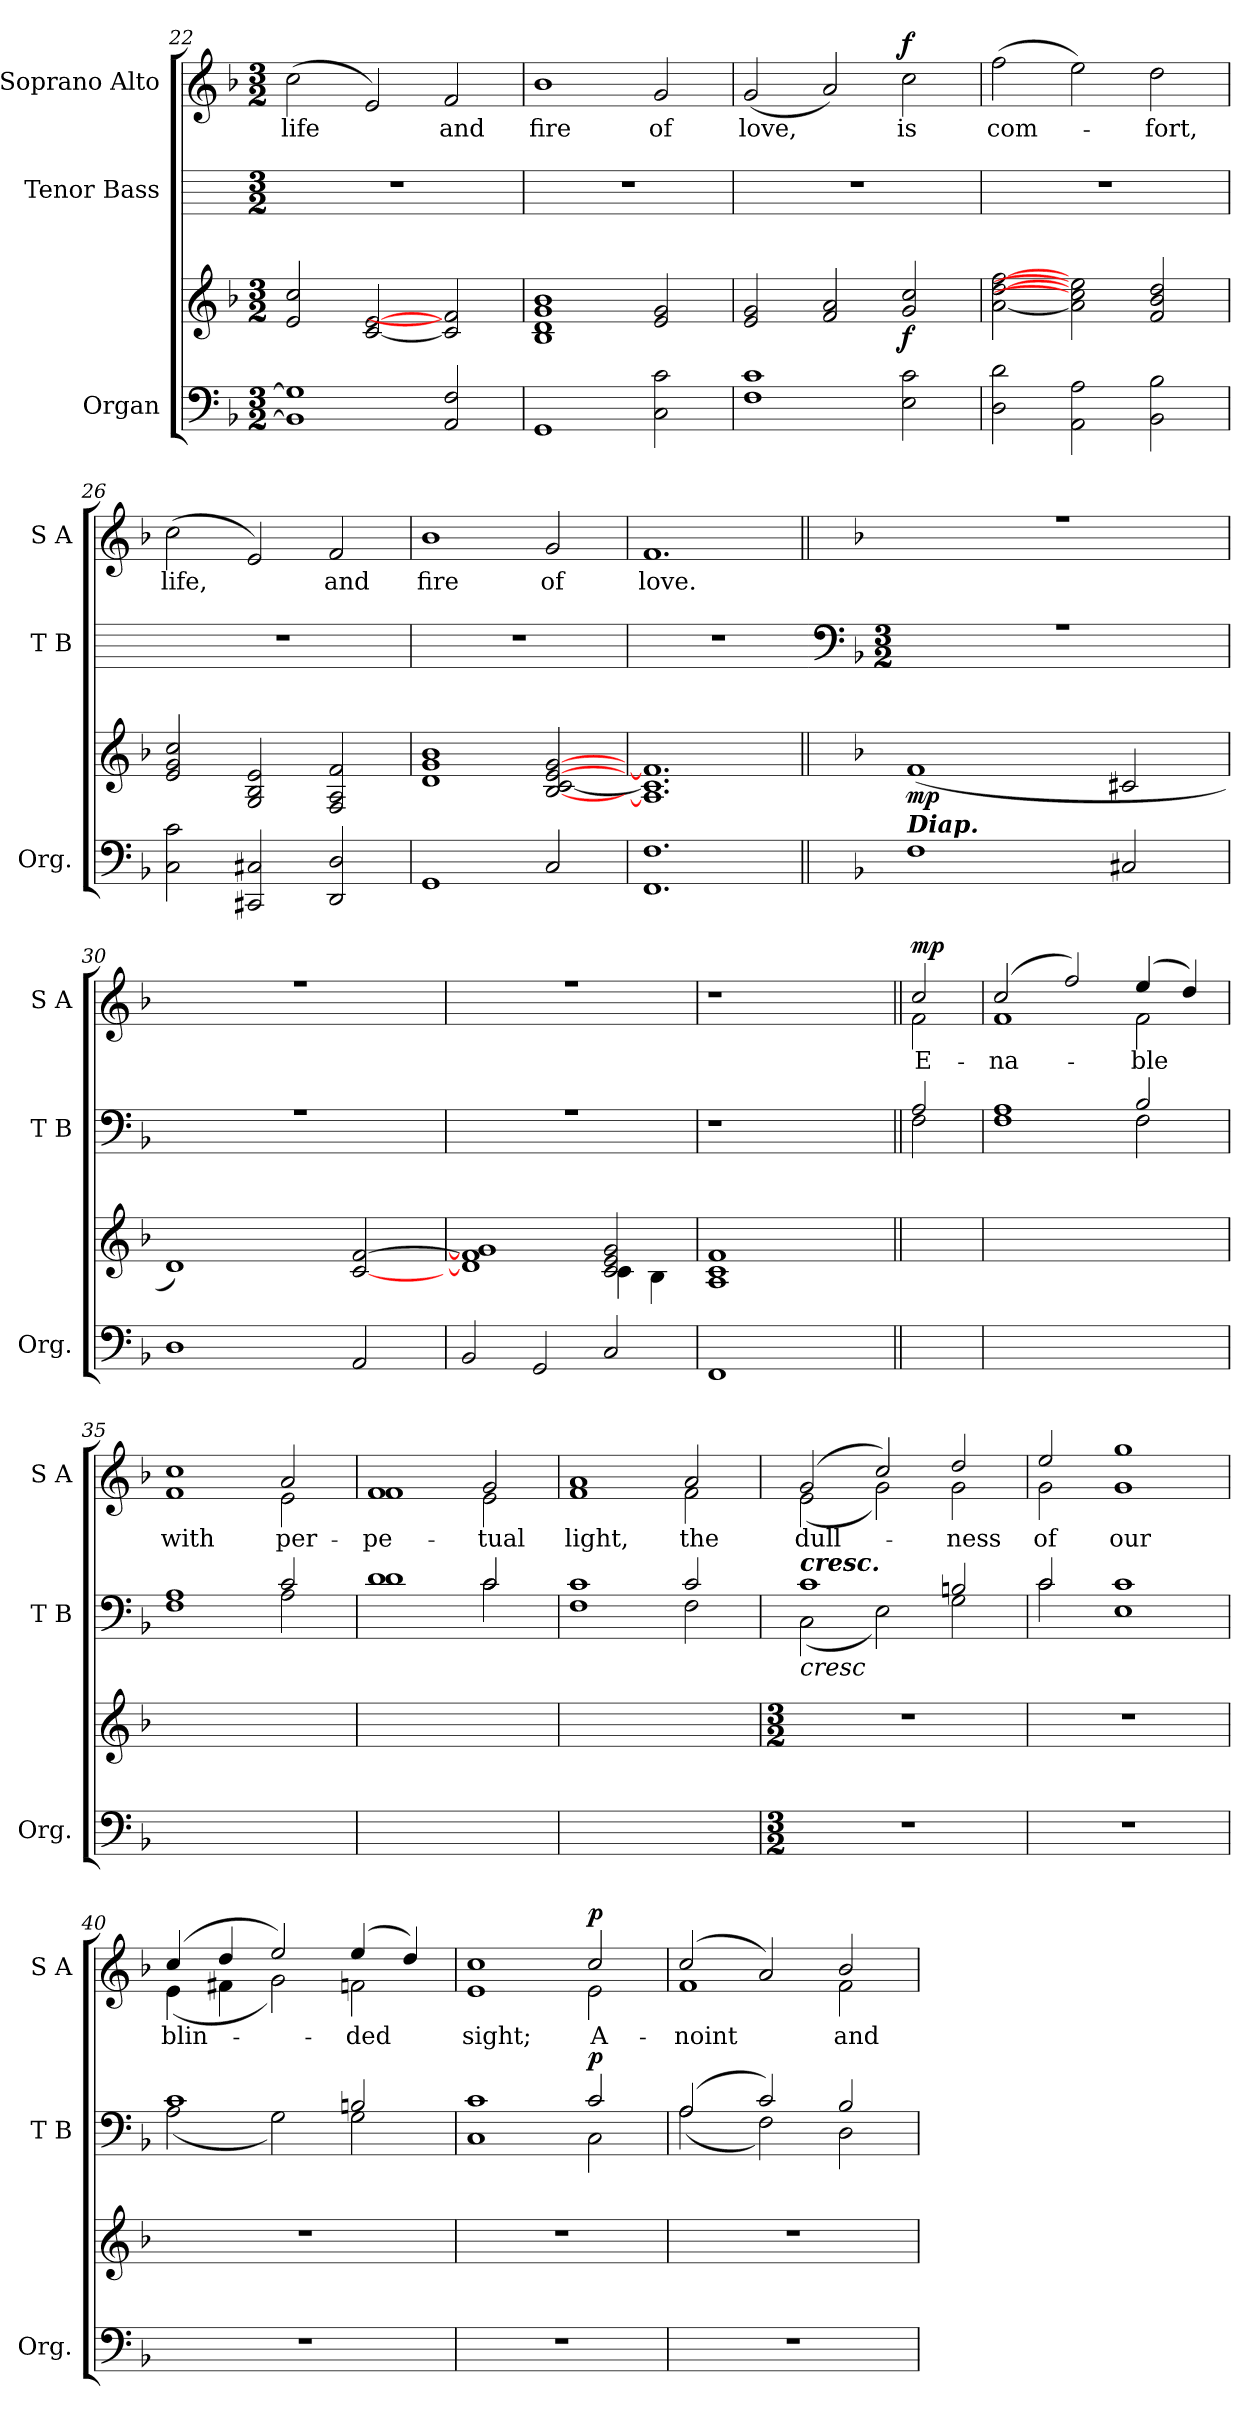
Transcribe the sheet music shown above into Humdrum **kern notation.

**kern	**kern	**dynam	**kern	**dynam	**kern	**text	**dynam
*part3	*part3	*part3	*part2	*part2	*part1	*part1	*part1
*staff4	*staff3	*staff3/4	*staff2	*staff2	*staff1	*staff1	*staff1
*I"Organ	*	*	*I"Tenor Bass	*	*I"Soprano Alto	*	*
*I'Org.	*	*	*I'T B	*	*I'S A	*	*
!!LO:LB:g=z
*clefF4	*clefG2	*	*	*	*clefG2	*	*
*k[b-]	*k[b-]	*	*	*	*k[b-]	*	*
*F:	*F:	*	*	*	*F:	*	*
*M3/2	*M3/2	*	*M3/2	*	*M3/2	*	*
=22	=22	=22	=22	=22	=22	=22	=22
!	!	!	!	!	!	!LO:LY:b	!
1BB-] 1G]	2e 2cc	.	1.r	.	(2cc	life	.
.	[2c [2e	.	.	.	2e)	.	.
!	!	!	!	!	!	!LO:LY:b	!
2AA 2F	2c] 2f]	.	.	.	2f	and	.
=23	=23	=23	=23	=23	=23	=23	=23
!	!	!	!	!	!	!LO:LY:b	!
1GG	1B- 1d 1g 1b-	.	1.r	.	1b-	fire	.
!	!	!	!	!	!	!LO:LY:b	!
2C\ 2c\	2e 2g	.	.	.	2g	of	.
=24	=24	=24	=24	=24	=24	=24	=24
!	!	!	!	!	!	!LO:LY:b	!
1F 1c	2e 2g	.	1.r	.	(<2g	love,	.
.	2f 2a	.	.	.	2a)	.	.
!	!	!LO:DY:b	!	!	!	!LO:LY:b	!LO:DY:b
2E\ 2c\	2g 2cc	f	.	.	2cc	is	f
=25	=25	=25	=25	=25	=25	=25	=25
!	!	!	!	!	!	!LO:LY:b	!
2D\ 2d\	[2a [2dd [2ff	.	1.r	.	(>2ff	com-	.
2AA\ 2A\	2a] 2cc] 2ee]	.	.	.	2ee)	.	.
!	!	!	!	!	!	!LO:LY:b	!
2BB-\ 2B-\	2f 2b- 2dd	.	.	.	2dd	fort,	.
=26	=26	=26	=26	=26	=26	=26	=26
!	!	!	!	!	!	!LO:LY:b	!
2C\ 2c\	2e 2g 2cc	.	1.r	.	(<2cc	life,	.
2CC#X 2C#X	2G 2B- 2e	.	.	.	2e)	.	.
!	!	!	!	!	!	!LO:LY:b	!
2DD 2D	2F 2A 2f	.	.	.	2f	and	.
=27	=27	=27	=27	=27	=27	=27	=27
!	!	!	!	!	!	!LO:LY:b	!
1GG	1d 1g 1b-	.	1.r	.	1b-	fire	.
!	!	!	!	!	!	!LO:LY:b	!
2C	[2B- [2c [2e [2g	.	.	.	2g	of	.
=28	=28	=28	=28	=28	=28	=28	=28
!	!	!	!	!	!	!LO:LY:b	!
1.FF 1.F	1.A] 1.c] 1.f]	.	1.r	.	1.f	love.	.
!!LO:LB:g=z
=29||	=29||	=29||	=29	=29||	=29||	=29||	=29||
*	*	*	*clefF4	*	*	*	*
*	*	*	*k[b-]	*	*	*	*
*	*	*	*F:	*	*	*	*
*	*	*	*M3/2	*	*	*	*
*	*^	*	*^	*	*^	*	*
!LO:TX:a:Bi:t=Diap.	!	!	!	!	!	!	!	!	!	!
!	!	!	!LO:DY:b	!LO:N:vis=1	!LO:N:vis=1	!	!LO:N:vis=1	!LO:N:vis=1	!	!
1F	(>1f/	4ryy	mp	1.r	1.ryy	.	1.r	1.ryy	.	.
.	.	4ryy	.	.	.	.	.	.	.	.
.	.	4ryy	.	.	.	.	.	.	.	.
.	.	4ryy	.	.	.	.	.	.	.	.
2C#X	2c#X/	4ryy	.	.	.	.	.	.	.	.
.	.	4ryy	.	.	.	.	.	.	.	.
=30	=30	=30	=30	=30	=30	=30	=30	=30	=30	=30
!	!	!	!	!LO:N:vis=1	!LO:N:vis=1	!	!LO:N:vis=1	!LO:N:vis=1	!	!
1D	1d/)	4ryy	.	1.r	1.ryy	.	1.r	1.ryy	.	.
.	.	4ryy	.	.	.	.	.	.	.	.
.	.	4ryy	.	.	.	.	.	.	.	.
.	.	4ryy	.	.	.	.	.	.	.	.
2AA	[2c/ [2f/	4ryy	.	.	.	.	.	.	.	.
.	.	4ryy	.	.	.	.	.	.	.	.
=31	=31	=31	=31	=31	=31	=31	=31	=31	=31	=31
!	!	!	!	!LO:N:vis=1	!LO:N:vis=1	!	!LO:N:vis=1	!LO:N:vis=1	!	!
2BB-	1d/] 1f/] 1g/]	1ryy	.	1.r	1.ryy	.	1.r	1.ryy	.	.
2GG	.	.	.	.	.	.	.	.	.	.
2C	2c/ 2e/ 2g/	4c\	.	.	.	.	.	.	.	.
.	.	4B-\	.	.	.	.	.	.	.	.
=32	=32	=32	=32	=32	=32	=32	=32	=32	=32	=32
1FF	1A/ 1c/ 1f/	4ryy	.	1r	1ryy	.	1r	1ryy	.	.
.	.	4ryy	.	.	.	.	.	.	.	.
.	.	4ryy	.	.	.	.	.	.	.	.
.	.	4ryy	.	.	.	.	.	.	.	.
=33||	=33||	=33||	=33||	=33||	=33||	=33||	=33||	=33||	=33||	=33||
!	!	!	!	!	!	!	!	!	!LO:LY:b	!LO:DY:b
2ryy	2ryy	2ryy	.	2A/	2F\	.	2cc/	2f\	E-	mp
=34	=34	=34	=34	=34	=34	=34	=34	=34	=34	=34
!LO:N:vis=1	!LO:N:vis=1	!LO:N:vis=1	!	!	!	!	!	!	!LO:LY:b	!
1.ryy	1.ryy	1.ryy	.	1A/	1F\	.	(2cc/	1f\	-na-	.
.	.	.	.	.	.	.	2ff/)	.	.	.
!	!	!	!	!	!	!	!	!	!LO:LY:b	!
.	.	.	.	2B-/	2F\	.	(>4ee/	2f\	ble	.
.	.	.	.	.	.	.	4dd/)	.	.	.
=35	=35	=35	=35	=35	=35	=35	=35	=35	=35	=35
!LO:N:vis=1	!LO:N:vis=1	!LO:N:vis=1	!	!	!	!	!	!	!LO:LY:b	!
1.ryy	1.ryy	1.ryy	.	1A/	1F\	.	1cc/	1f\	with	.
!	!	!	!	!	!	!	!	!	!LO:LY:b	!
.	.	.	.	2c/	2A\	.	2a/	2e\	per-	.
=36	=36	=36	=36	=36	=36	=36	=36	=36	=36	=36
!LO:N:vis=1	!LO:N:vis=1	!LO:N:vis=1	!	!	!	!	!	!	!LO:LY:b	!
1.ryy	1.ryy	1.ryy	.	1d/	1d\	.	1f/	1f\	-pe-	.
!	!	!	!	!	!	!	!	!	!LO:LY:b	!
.	.	.	.	2c/	2c\	.	2g/	2e\	-tual	.
=37	=37	=37	=37	=37	=37	=37	=37	=37	=37	=37
!LO:N:vis=1	!LO:N:vis=1	!LO:N:vis=1	!	!	!	!	!	!	!LO:LY:b	!
1.ryy	1.ryy	1.ryy	.	1c/	1F\	.	1a/	1f\	light,	.
!	!	!	!	!	!	!	!	!	!LO:LY:b	!
.	.	.	.	2c/	2F\	.	2a/	2f\	the	.
*	*v	*v	*	*	*	*	*	*	*	*
!!LO:LB:g=z	!!
=38	=38	=38	=38	=38	=38	=38	=38	=38	=38
*M3/2	*M3/2	*	*	*	*	*	*	*	*
!	!	!	!LO:TX:b:i:t=cresc	!	!	!	!	!	!
!	!	!	!LO:TX:a:Bi:t=cresc.	!	!	!	!	!	!
!	!	!	!	!	!	!	!	!LO:LY:b	!
1.r	1.r	.	1c/	(<2C\	.	(>2g/	(<2e\	dull-	.
.	.	.	.	2E\)	.	2cc/)	2g\)	.	.
!	!	!	!	!	!	!	!	!LO:LY:b	!
.	.	.	2Bn/	2G\	.	2dd/	2g\	ness	.
=39	=39	=39	=39	=39	=39	=39	=39	=39	=39
!	!	!	!	!	!	!	!	!LO:LY:b	!
1.r	1.r	.	2c/	2c\	.	2ee/	2g\	of	.
!	!	!	!	!	!	!	!	!LO:LY:b	!
.	.	.	1c/	1E\	.	1gg/	1g\	our	.
=40	=40	=40	=40	=40	=40	=40	=40	=40	=40
!	!	!	!	!	!	!	!	!LO:LY:b	!
1.r	1.r	.	1c/	(<2A\	.	(>4cc/	(<4e\	blin-	.
.	.	.	.	.	.	4dd/	4f#X\	.	.
.	.	.	.	2G\)	.	2ee/)	2g\)	.	.
!	!	!	!	!	!	!	!	!LO:LY:b	!
.	.	.	2Bn/	2G\	.	(>4ee/	2fn\	ded	.
.	.	.	.	.	.	4dd/)	.	.	.
=41	=41	=41	=41	=41	=41	=41	=41	=41	=41
!	!	!	!	!	!	!	!	!LO:LY:b	!
1.r	1.r	.	1c/	1C\	.	1cc/	1e\	sight;	.
!	!	!	!	!	!LO:DY:a	!	!	!LO:LY:b	!LO:DY:b
.	.	.	2c/	2C\	p	2cc/	2e\	A-	p
=42	=42	=42	=42	=42	=42	=42	=42	=42	=42
!	!	!	!	!	!	!	!	!LO:LY:b	!
1.r	1.r	.	(>2A/	(<2A\	.	(>2cc/	1f\	-noint	.
.	.	.	2c/)	2F\)	.	2a/)	.	.	.
!	!	!	!	!	!	!	!	!LO:LY:b	!
.	.	.	2B-/	2D\	.	2b-/	2f\	and	.
*	*	*	*v	*v	*	*	*	*	*
*	*	*	*	*	*v	*v	*	*
=	=	=	=	=	=	=	=
*-	*-	*-	*-	*-	*-	*-	*-
